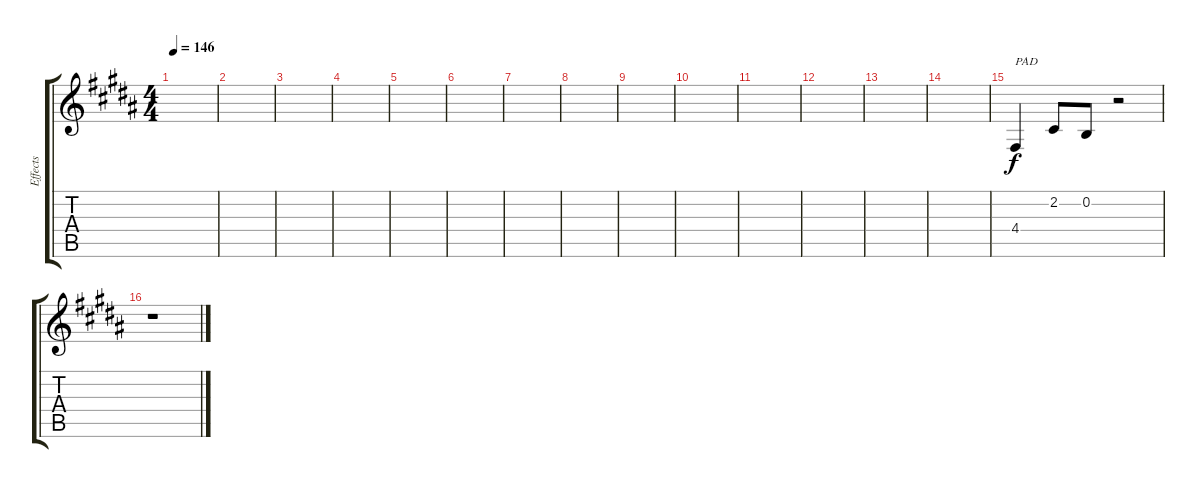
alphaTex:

\track ("Effects" "Effects") {instrument pad1newage}
\staff {score tabs}
\tuning (E4 B3 G3 D3 A2 E2) {hide}
\ts (4 4)
\tempo 146
\clef g2
\ks b
|
|
|
|
|
|
|
|
|
|
|
|
|
|
4.4.4{txt "PAD" volume 14 instrument pad1newage} 2.2.8 0.2.8 r.2 |
r.1
